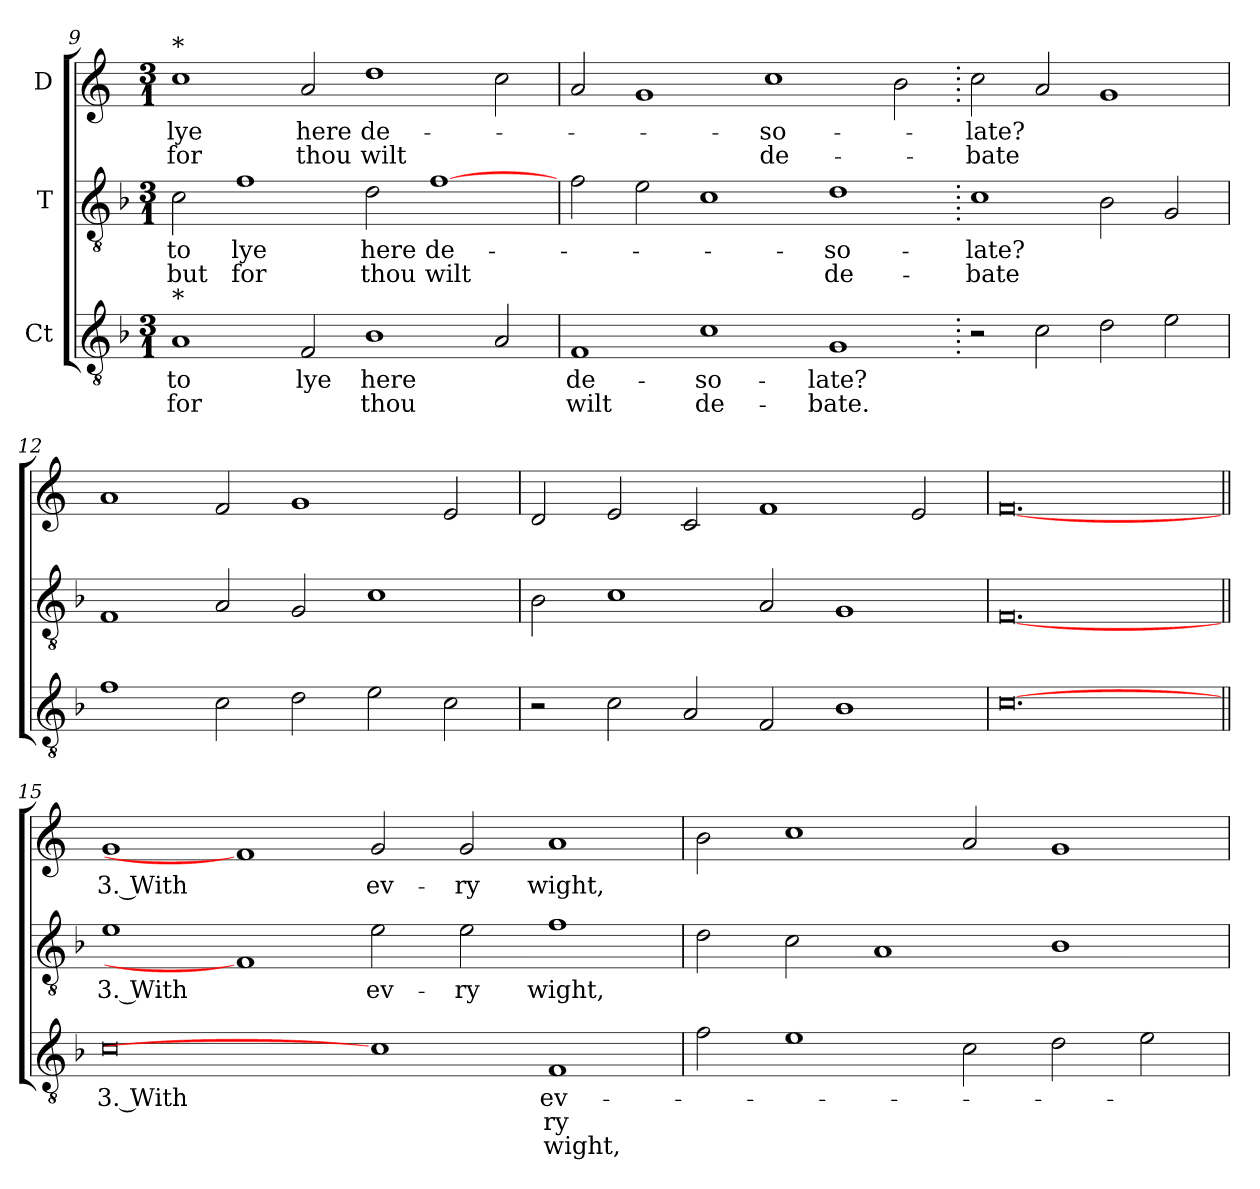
**kern	**text	**text	**text	**kern	**text	**text	**kern	**text	**text
*part3	*part3	*part3	*part3	*part2	*part2	*part2	*part1	*part1	*part1
*staff3	*staff3	*staff3	*staff3	*staff2	*staff2	*staff2	*staff1	*staff1	*staff1
*I"Ct	*	*	*	*I"T	*	*	*I"D	*	*
*clefGv2	*	*	*	*clefGv2	*	*	*clefG2	*	*
*ITrd7c12	*	*	*	*ITrd7c12	*	*	*	*	*
*k[b-]	*	*	*	*k[b-]	*	*	*k[]	*	*
*F:	*	*	*	*F:	*	*	*C:	*	*
*M3/1	*	*	*	*M3/1	*	*	*M3/1	*	*
=9	=9	=9	=9	=9	=9	=9	=9	=9	=9
!	!LO:LY:b:color=#000000	!LO:LY:b:color=#000000	!	!	!	!	!	!	!
!	!	!	!	!	!LO:LY:b:color=#000000	!LO:LY:b:color=#000000	!	!	!
!	!	!	!	!	!	!	!LO:TX:t=*	!	!
!LO:TX:t=*	!	!	!	!	!	!	!	!	!
!	!	!	!	!	!	!	!	!LO:LY:b:color=#000000	!LO:LY:b:color=#000000
1AAi/	to	for	.	2Ci\	to	but	1cci\	lye	for
!	!	!	!	!	!LO:LY:b:color=#000000	!LO:LY:b:color=#000000	!	!	!
.	.	.	.	1Fi\	lye	for	.	.	.
!	!LO:LY:b:color=#000000	!	!	!	!	!	!	!	!
!	!	!	!	!	!	!	!	!LO:LY:b:color=#000000	!LO:LY:b:color=#000000
2FFi/	lye	.	.	.	.	.	2ai/	here	thou
!	!LO:LY:b:color=#000000	!LO:LY:b:color=#000000	!	!	!	!	!	!	!
!	!	!	!	!	!LO:LY:b:color=#000000	!LO:LY:b:color=#000000	!	!	!
!	!	!	!	!	!	!	!	!LO:LY:b:color=#000000	!LO:LY:b:color=#000000
1BB-i/	here	thou	.	2Di\	here	thou	1ddi\	de-	wilt
!	!	!	!	!	!LO:LY:b:color=#000000	!LO:LY:b:color=#000000	!	!	!
.	.	.	.	[1Fi\	de-	wilt	.	.	.
2AAi/	.	.	.	.	.	.	2cci\	.	.
!!LO:LB:g=z
=10	=10	=10	=10	=10	=10	=10	=10	=10	=10
!	!LO:LY:b:color=#000000	!LO:LY:b:color=#000000	!	!	!	!	!	!	!
1FFi/	de-	wilt	.	2Fi\	.	.	2ai/	.	.
.	.	.	.	2Ei\	.	.	1gi/	.	.
!	!LO:LY:b:color=#000000	!LO:LY:b:color=#000000	!	!	!	!	!	!	!
1Ci\	-so-	de-	.	1Ci\	.	.	.	.	.
!	!	!	!	!	!	!	!	!LO:LY:b:color=#000000	!LO:LY:b:color=#000000
.	.	.	.	.	.	.	1cci\	-so-	de-
!	!LO:LY:b:color=#000000	!LO:LY:b:color=#000000	!	!	!	!	!	!	!
!	!	!	!	!	!LO:LY:b:color=#000000	!LO:LY:b:color=#000000	!	!	!
1GGi/	-late?	-bate.	.	1Di\	-so-	de-	.	.	.
.	.	.	.	.	.	.	2bi\	.	.
=11.	=11.	=11.	=11.	=11.	=11.	=11.	=11.	=11.	=11.
!	!	!	!	!	!LO:LY:b:color=#000000	!LO:LY:b:color=#000000	!	!	!
!	!	!	!	!	!	!	!	!LO:LY:b:color=#000000	!LO:LY:b:color=#000000
2r	.	.	.	1Ci\	-late?	-bate	2cci\	-late?	-bate
2Ci\	.	.	.	.	.	.	2ai/	.	.
2Di\	.	.	.	2BB-i\	.	.	1gi/	.	.
2Ei\	.	.	.	2GGi/	.	.	.	.	.
=12	=12	=12	=12	=12	=12	=12	=12	=12	=12
1Fi\	.	.	.	1FFi/	.	.	1ai/	.	.
2Ci\	.	.	.	2AAi/	.	.	2fi/	.	.
2Di\	.	.	.	2GGi/	.	.	1gi/	.	.
2Ei\	.	.	.	1Ci\	.	.	.	.	.
2Ci\	.	.	.	.	.	.	2ei/	.	.
=13	=13	=13	=13	=13	=13	=13	=13	=13	=13
2r	.	.	.	2BB-i\	.	.	2di/	.	.
2Ci\	.	.	.	1Ci\	.	.	2ei/	.	.
2AAi/	.	.	.	.	.	.	2ci/	.	.
2FFi/	.	.	.	2AAi/	.	.	1fi/	.	.
1BB-i/	.	.	.	1GGi/	.	.	.	.	.
.	.	.	.	.	.	.	2ei/	.	.
=14	=14	=14	=14	=14	=14	=14	=14	=14	=14
[0.Ci\	.	.	.	[0.FFi/	.	.	[0.fi/	.	.
!!LO:LB:g=z
=15||	=15||	=15||	=15||	=15||	=15||	=15||	=15||	=15||	=15||
!	!LO:LY:b:color=#000000	!	!	!	!	!	!	!	!
!	!	!	!	!	!LO:LY:b:color=#000000	!	!	!	!
!	!	!	!	!	!	!	!	!LO:LY:b:color=#000000	!
0Ci\	3. With	.	.	1Ei\	3. With	.	1gi/	3. With	.
.	.	.	.	1FFi/]	.	.	1fi/]	.	.
!	!	!	!	!	!LO:LY:b:color=#000000	!	!	!	!
!	!	!	!	!	!	!	!	!LO:LY:b:color=#000000	!
1Ci\]	.	.	.	2Ei\	ev-	.	2gi/	ev-	.
!	!	!	!	!	!LO:LY:b:color=#000000	!	!	!	!
!	!	!	!	!	!	!	!	!LO:LY:b:color=#000000	!
.	.	.	.	2Ei\	-ry	.	2gi/	-ry	.
!	!LO:LY:b:color=#000000	!LO:LY:b:color=#000000	!LO:LY:b:color=#000000	!	!	!	!	!	!
!	!	!	!	!	!LO:LY:b:color=#000000	!	!	!	!
!	!	!	!	!	!	!	!	!LO:LY:b:color=#000000	!
1FFi/	ev-	-ry	wight,	1Fi\	wight,	.	1ai/	wight,	.
=16	=16	=16	=16	=16	=16	=16	=16	=16	=16
2Fi\	.	.	.	2Di\	.	.	2bi\	.	.
1Ei\	.	.	.	2Ci\	.	.	1cci\	.	.
.	.	.	.	1AAi/	.	.	.	.	.
2Ci\	.	.	.	.	.	.	2ai/	.	.
2Di\	.	.	.	1BB-i/	.	.	1gi/	.	.
2Ei\	.	.	.	.	.	.	.	.	.
=	=	=	=	=	=	=	=	=	=
*-	*-	*-	*-	*-	*-	*-	*-	*-	*-
